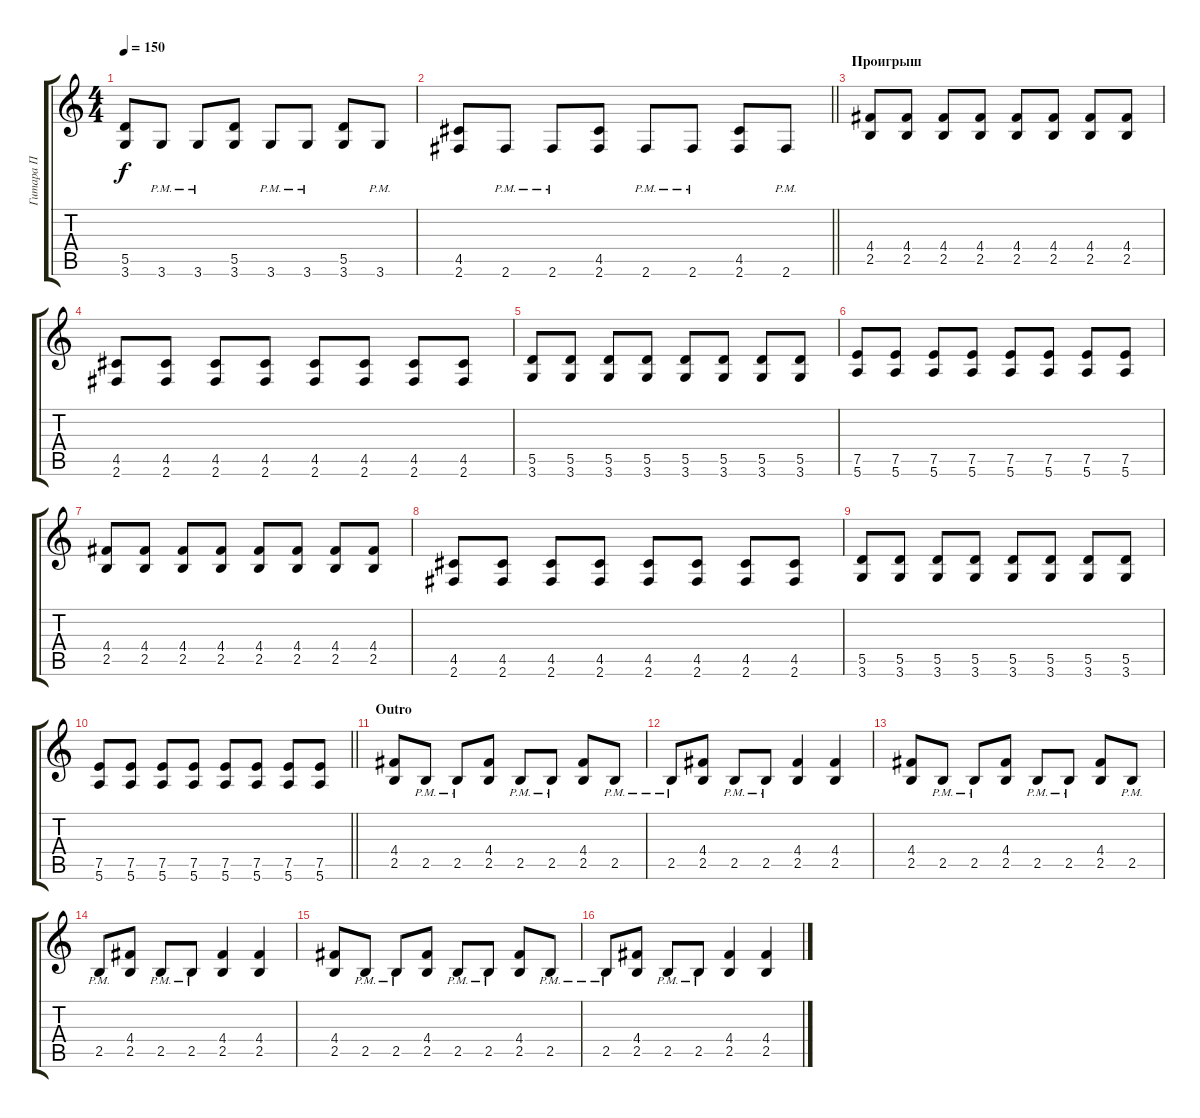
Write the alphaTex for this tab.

\track ("Гитара П" "Гитара П") {instrument distortionguitar}
\staff {score tabs}
\tuning (E4 B3 G3 D3 A2 E2) {hide}
\ts (4 4)
\tempo 150
\clef g2
\ks c
(5.5 3.6).8{dy f} 3.6{pm}.8 3.6{pm}.8 (5.5 3.6).8 3.6{pm}.8 3.6{pm}.8 (5.5 3.6).8 3.6{pm}.8 |
\barLineRight lightlight
(4.5 2.6).8 2.6{pm}.8 2.6{pm}.8 (4.5 2.6).8 2.6{pm}.8 2.6{pm}.8 (4.5 2.6).8 2.6{pm}.8 |
\section ("" "Проигрыш")
(4.4 2.5).8 (4.4 2.5).8 (4.4 2.5).8 (4.4 2.5).8 (4.4 2.5).8 (4.4 2.5).8 (4.4 2.5).8 (4.4 2.5).8 |
(4.5 2.6).8 (4.5 2.6).8 (4.5 2.6).8 (4.5 2.6).8 (4.5 2.6).8 (4.5 2.6).8 (4.5 2.6).8 (4.5 2.6).8 |
(5.5 3.6).8 (5.5 3.6).8 (5.5 3.6).8 (5.5 3.6).8 (5.5 3.6).8 (5.5 3.6).8 (5.5 3.6).8 (5.5 3.6).8 |
(7.5 5.6).8 (7.5 5.6).8 (7.5 5.6).8 (7.5 5.6).8 (7.5 5.6).8 (7.5 5.6).8 (7.5 5.6).8 (7.5 5.6).8 |
(4.4 2.5).8 (4.4 2.5).8 (4.4 2.5).8 (4.4 2.5).8 (4.4 2.5).8 (4.4 2.5).8 (4.4 2.5).8 (4.4 2.5).8 |
(4.5 2.6).8 (4.5 2.6).8 (4.5 2.6).8 (4.5 2.6).8 (4.5 2.6).8 (4.5 2.6).8 (4.5 2.6).8 (4.5 2.6).8 |
(5.5 3.6).8 (5.5 3.6).8 (5.5 3.6).8 (5.5 3.6).8 (5.5 3.6).8 (5.5 3.6).8 (5.5 3.6).8 (5.5 3.6).8 |
\barLineRight lightlight
(7.5 5.6).8 (7.5 5.6).8 (7.5 5.6).8 (7.5 5.6).8 (7.5 5.6).8 (7.5 5.6).8 (7.5 5.6).8 (7.5 5.6).8 |
\section ("" "Outro")
(4.4 2.5).8 2.5{pm}.8 2.5{pm}.8 (4.4 2.5).8 2.5{pm}.8 2.5{pm}.8 (4.4 2.5).8 2.5{pm}.8 |
2.5{pm}.8 (4.4 2.5).8 2.5{pm}.8 2.5{pm}.8 (4.4 2.5).4 (4.4 2.5).4 |
(4.4 2.5).8 2.5{pm}.8 2.5{pm}.8 (4.4 2.5).8 2.5{pm}.8 2.5{pm}.8 (4.4 2.5).8 2.5{pm}.8 |
2.5{pm}.8 (4.4 2.5).8 2.5{pm}.8 2.5{pm}.8 (4.4 2.5).4 (4.4 2.5).4 |
(4.4 2.5).8 2.5{pm}.8 2.5{pm}.8 (4.4 2.5).8 2.5{pm}.8 2.5{pm}.8 (4.4 2.5).8 2.5{pm}.8 |
2.5{pm}.8 (4.4 2.5).8 2.5{pm}.8 2.5{pm}.8 (4.4 2.5).4 (4.4 2.5).4
